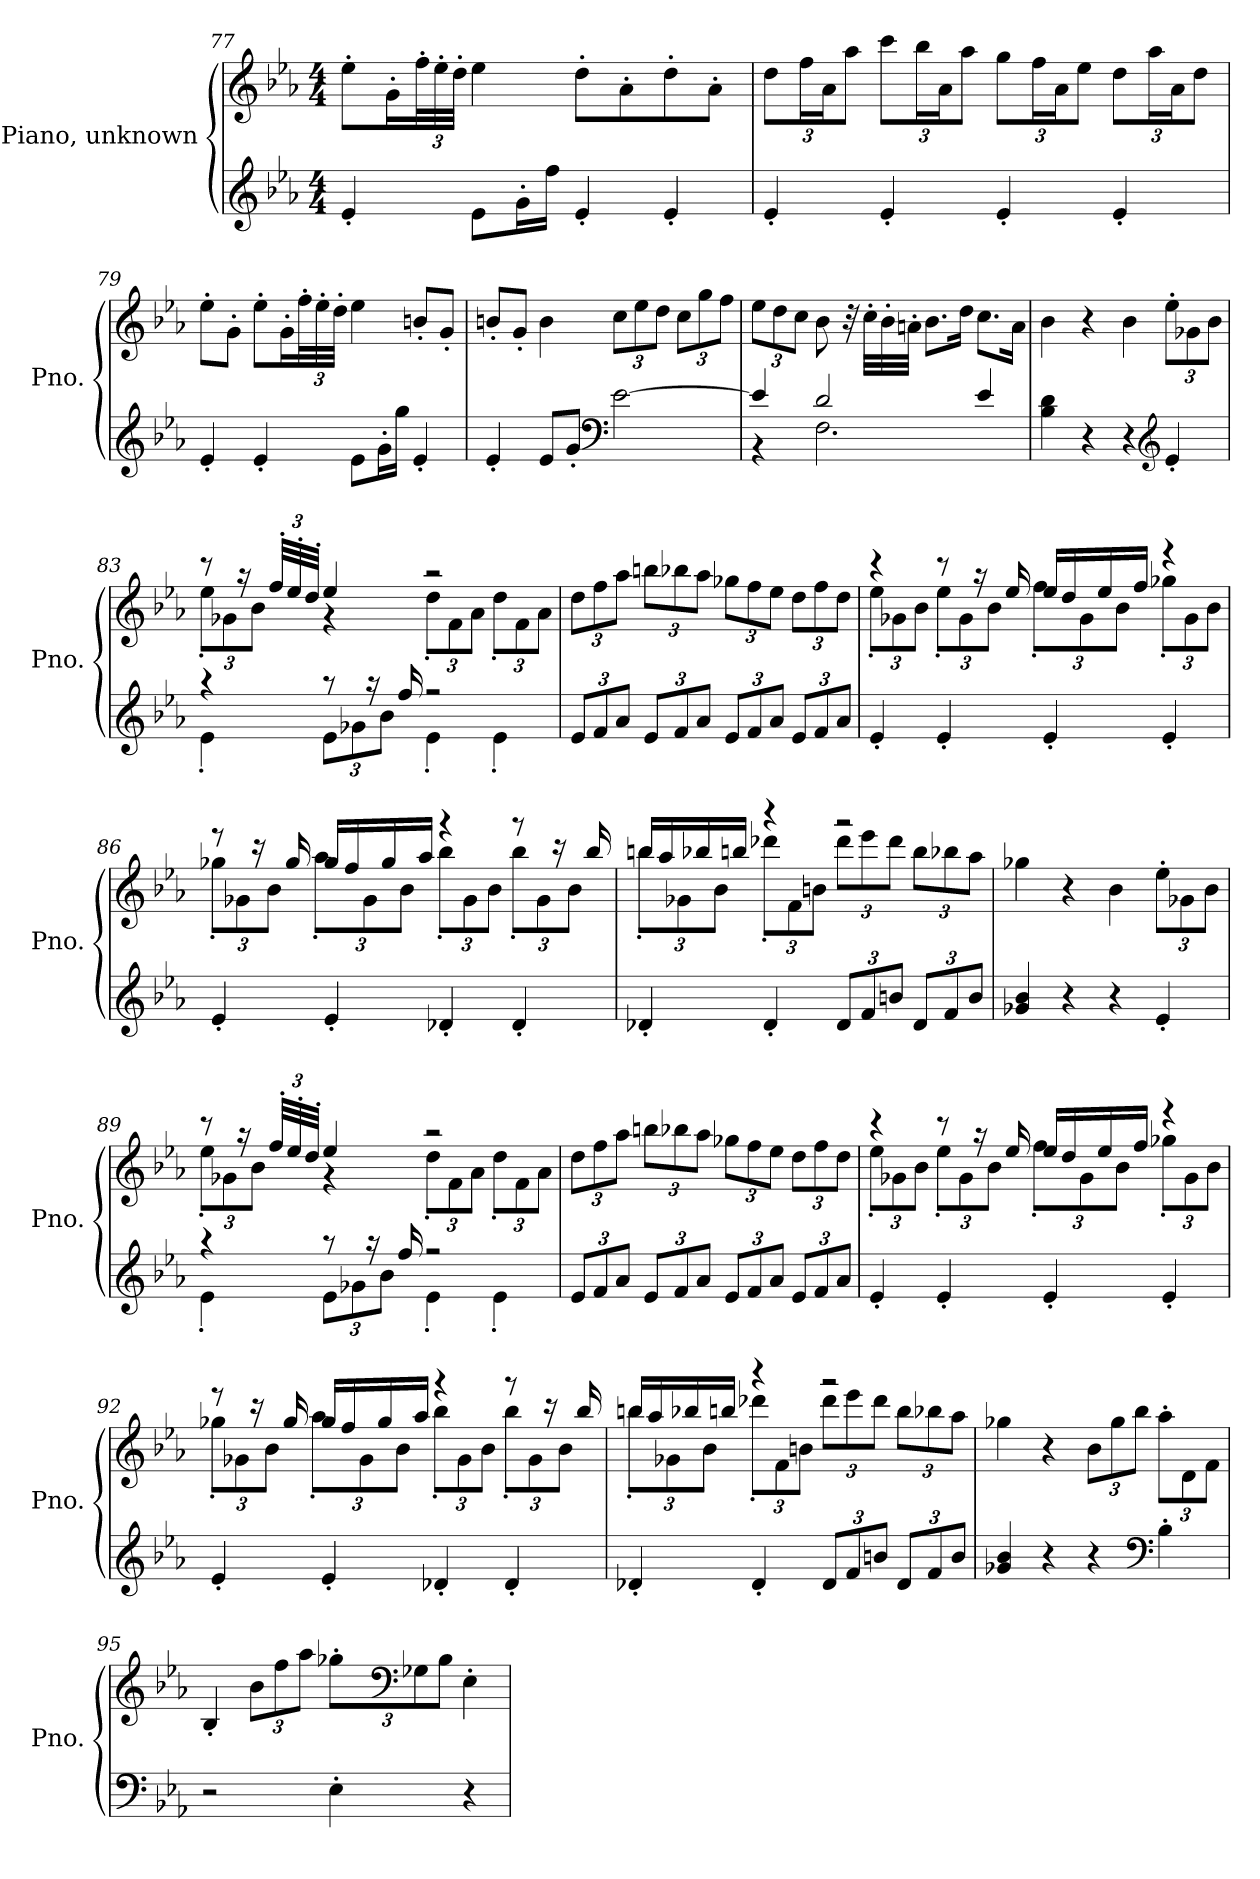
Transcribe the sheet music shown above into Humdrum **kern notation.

**kern	**kern
*part1	*part1
*staff2	*staff1
*I"Piano, unknown	*
*I'Pno.	*
*clefG2	*clefG2
*k[b-e-a-]	*k[b-e-a-]
*M4/4	*M4/4
=77	=77
4e-'/	8ee-'\L
.	16g'\L
*	*Xbrackettup
.	48ff'\L
.	48ee-'\
.	48dd'\JJJ
8e-\L	4ee-\
16g'\L	.
16ff\JJ	.
4e-'/	8dd'\L
.	8a-'\
4e-'/	8dd'\
.	8a-'\J
!!LO:LB:g=z
=78	=78
4e-'/	12dd\L
.	24ff\L
.	24a-\J
.	12aa-\J
4e-'/	12ccc\L
.	24bb-\L
.	24a-\J
.	12aa-\J
4e-'/	12gg\L
.	24ff\L
.	24a-\J
.	12ee-\J
4e-'/	12dd\L
.	24aa-\L
.	24a-\J
.	12dd\J
=79	=79
4e-'/	8ee-'\L
.	8g'\J
4e-'/	8ee-'\L
.	16g'\L
.	48ff'\L
.	48ee-'\
.	48dd'\JJJ
8e-\L	4ee-\
16g'\L	.
16gg\JJ	.
4e-'/	8bn'/L
.	8g'/J
=80	=80
4e-'/	8bn'/L
.	8g'/J
8e-/L	4b\
8g'/J	.
*clefF4	*
[2e-\	12cc\L
.	12ee-\
.	12dd\J
.	12cc\L
.	12gg\
.	12ff\J
!!LO:LB:g=z
=81	=81
*^	*
4e-/]	4r	12ee-\L
.	.	12dd\
.	.	12cc\J
2d/	2.F\	8b-\
.	.	32r
.	.	32cc'\LLL
.	.	32b-'\
.	.	32an'\JJJ
.	.	8.b-\L
.	.	16dd\Jk
4e-/	.	8.cc\L
.	.	16a\Jk
*v	*v	*
=82	=82
4B-\ 4d\	4b-\
4r	4r
4r	4b-\
*clefG2	*
4e-'/	12ee-'\L
.	12g-X\
.	12b-\J
=83	=83
*^	*^
4r	4e-'\	8r	12ee-'\L
.	.	.	12g-X\
.	.	16r	.
.	.	.	12b-\J
.	.	48ff'/LLL	.
.	.	48ee-'/	.
.	.	48dd'/JJJ	.
*	*Xbrackettup	*	*
8r	12e-\L	4ee-/	4r
.	12g-X\	.	.
16r	.	.	.
.	12b-\J	.	.
16ff/	.	.	.
2r	4e-'\	2r	12dd'\L
.	.	.	12f\
.	.	.	12a-\J
.	4e-'\	.	12dd'\L
.	.	.	12f\
.	.	.	12a-\J
*v	*v	*	*
*	*v	*v
!!LO:LB:g=z
=84	=84
12e-/L	12dd\L
12f/	12ff\
12a-/J	12aa-\J
12e-/L	12bbn\L
12f/	12bb-X\
12a-/J	12aa-\J
12e-/L	12gg-X\L
12f/	12ff\
12a-/J	12ee-\J
12e-/L	12dd\L
12f/	12ff\
12a-/J	12dd\J
=85	=85
*	*^
4e-'/	4r	12ee-'\L
.	.	12g-X\
.	.	12b-\J
4e-'/	8r	12ee-'\L
.	.	12g-\
.	16r	.
.	.	12b-\J
.	16ee-/	.
4e-'/	16ee-/LL	12ff'\L
.	16dd/	.
.	.	12g-\
.	16ee-/	.
.	.	12b-\J
.	16ff/JJ	.
4e-'/	4r	12gg-X'\L
.	.	12g-\
.	.	12b-\J
!!LO:LB:g=z	!!
=86	=86	=86
4e-'/	8r	12gg-X'\L
.	.	12g-X\
.	16r	.
.	.	12b-\J
.	16gg-/	.
4e-'/	16gg-/LL	12aa-'\L
.	16ff/	.
.	.	12g-\
.	16gg-/	.
.	.	12b-\J
.	16aa-/JJ	.
4d-X'/	4r	12bb-'\L
.	.	12g-\
.	.	12b-\J
4d-'/	8r	12bb-'\L
.	.	12g-\
.	16r	.
.	.	12b-\J
.	16bb-/	.
=87	=87	=87
4d-X'/	16bb-/LL	12bbn'\L
.	16aa-/	.
.	.	12g-X\
.	16bb-X/	.
.	.	12b-\J
.	16bbn/JJ	.
4d-'/	4r	12ddd-X'\L
.	.	12f\
.	.	12bn\J
12d-/L	2r	12ddd-\L
12f/	.	12eee-\
12bn/J	.	12ddd-\J
12d-/L	.	12bb\L
12f/	.	12bb-X\
12b/J	.	12aa-\J
*	*v	*v
!!LO:PB:g=z
=88	=88
4g-X/ 4b-/	4gg-X\
4r	4r
4r	4b-\
4e-'/	12ee-'\L
.	12g-X\
.	12b-\J
=89	=89
*^	*^
4r	4e-'\	8r	12ee-'\L
.	.	.	12g-X\
.	.	16r	.
.	.	.	12b-\J
.	.	48ff'/LLL	.
.	.	48ee-'/	.
.	.	48dd'/JJJ	.
8r	12e-\L	4ee-/	4r
.	12g-X\	.	.
16r	.	.	.
.	12b-\J	.	.
16ff/	.	.	.
2r	4e-'\	2r	12dd'\L
.	.	.	12f\
.	.	.	12a-\J
.	4e-'\	.	12dd'\L
.	.	.	12f\
.	.	.	12a-\J
*v	*v	*	*
*	*v	*v
=90	=90
12e-/L	12dd\L
12f/	12ff\
12a-/J	12aa-\J
12e-/L	12bbn\L
12f/	12bb-X\
12a-/J	12aa-\J
12e-/L	12gg-X\L
12f/	12ff\
12a-/J	12ee-\J
12e-/L	12dd\L
12f/	12ff\
12a-/J	12dd\J
!!LO:LB:g=z
=91	=91
*	*^
4e-'/	4r	12ee-'\L
.	.	12g-X\
.	.	12b-\J
4e-'/	8r	12ee-'\L
.	.	12g-\
.	16r	.
.	.	12b-\J
.	16ee-/	.
4e-'/	16ee-/LL	12ff'\L
.	16dd/	.
.	.	12g-\
.	16ee-/	.
.	.	12b-\J
.	16ff/JJ	.
4e-'/	4r	12gg-X'\L
.	.	12g-\
.	.	12b-\J
=92	=92	=92
4e-'/	8r	12gg-X'\L
.	.	12g-X\
.	16r	.
.	.	12b-\J
.	16gg-/	.
4e-'/	16gg-/LL	12aa-'\L
.	16ff/	.
.	.	12g-\
.	16gg-/	.
.	.	12b-\J
.	16aa-/JJ	.
4d-X'/	4r	12bb-'\L
.	.	12g-\
.	.	12b-\J
4d-'/	8r	12bb-'\L
.	.	12g-\
.	16r	.
.	.	12b-\J
.	16bb-/	.
!!LO:LB:g=z	!!
=93	=93	=93
4d-X'/	16bb-/LL	12bbn'\L
.	16aa-/	.
.	.	12g-X\
.	16bb-X/	.
.	.	12b-\J
.	16bbn/JJ	.
4d-'/	4r	12ddd-X'\L
.	.	12f\
.	.	12bn\J
12d-/L	2r	12ddd-\L
12f/	.	12eee-\
12bn/J	.	12ddd-\J
12d-/L	.	12bb\L
12f/	.	12bb-X\
12b/J	.	12aa-\J
*	*v	*v
=94	=94
4g-X/ 4b-/	4gg-X\
4r	4r
4r	12b-\L
.	12gg-\
.	12bb-\J
*clefF4	*
4B-'\	12aa-'\L
.	12d\
.	12f\J
=95	=95
2r	4B-'/
.	12b-\L
.	12ff\
.	12aa-\J
4E-'\	12gg-X'\L
*	*clefF4
.	12G-X\
.	12B-\J
4r	4E-'\
=	=
*-	*-
